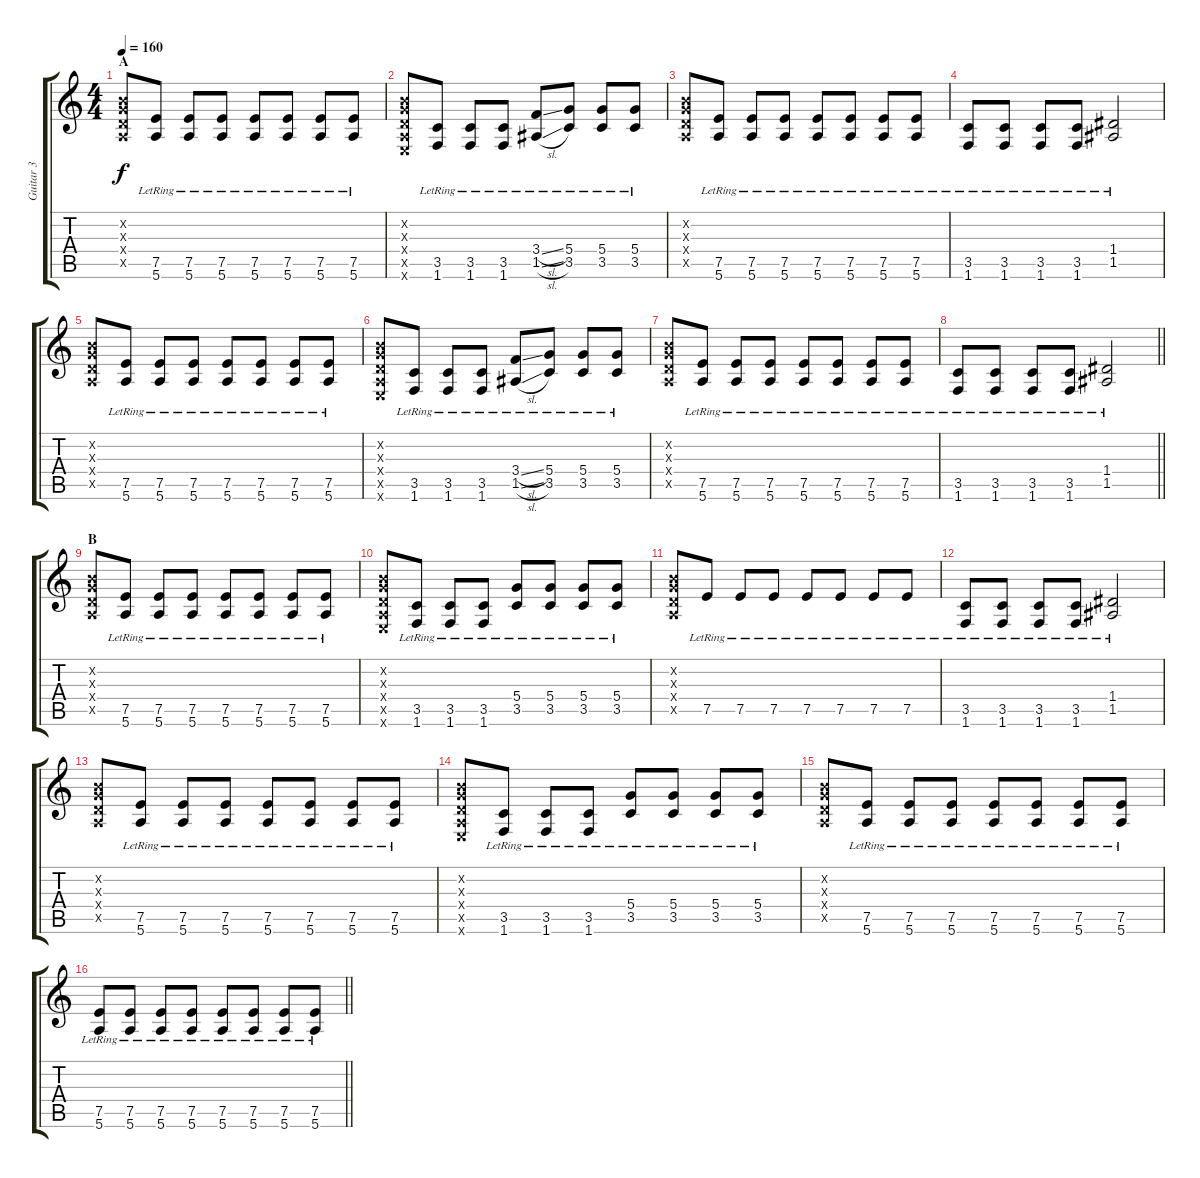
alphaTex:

\track ("Guitar 3" "Guitar 3") {instrument overdrivenguitar}
\staff {score tabs}
\tuning (E4 B3 G3 D3 A2 E2) {hide}
\ts (4 4)
\section ("" "A")
\tempo 160
\clef g2
\ks c
(0.2{x} 0.3{x} 0.4{x} 0.5{x}).8{dy f} (7.5{lr} 5.6{lr}).8 (7.5{lr} 5.6{lr}).8 (7.5{lr} 5.6{lr}).8 (7.5{lr} 5.6{lr}).8 (7.5{lr} 5.6{lr}).8 (7.5{lr} 5.6{lr}).8 (7.5{lr} 5.6{lr}).8 |
(0.2{x} 0.3{x} 0.4{x} 0.5{x} 0.6{x}).8 (3.5{lr} 1.6{lr}).8 (3.5{lr} 1.6{lr}).8 (3.5{lr} 1.6{lr}).8 (3.4{sl lr} 1.5{sl lr}).8 (5.4{lr} 3.5{lr}).8 (5.4{lr} 3.5{lr}).8 (5.4{lr} 3.5{lr}).8 |
(0.2{x} 0.3{x} 0.4{x} 0.5{x}).8 (7.5{lr} 5.6{lr}).8 (7.5{lr} 5.6{lr}).8 (7.5{lr} 5.6{lr}).8 (7.5{lr} 5.6{lr}).8 (7.5{lr} 5.6{lr}).8 (7.5{lr} 5.6{lr}).8 (7.5{lr} 5.6{lr}).8 |
(3.5{lr} 1.6{lr}).8 (3.5{lr} 1.6{lr}).8 (3.5{lr} 1.6{lr}).8 (3.5{lr} 1.6{lr}).8 (1.4{lr} 1.5{lr}).2 |
(0.2{x} 0.3{x} 0.4{x} 0.5{x}).8 (7.5{lr} 5.6{lr}).8 (7.5{lr} 5.6{lr}).8 (7.5{lr} 5.6{lr}).8 (7.5{lr} 5.6{lr}).8 (7.5{lr} 5.6{lr}).8 (7.5{lr} 5.6{lr}).8 (7.5{lr} 5.6{lr}).8 |
(0.2{x} 0.3{x} 0.4{x} 0.5{x} 0.6{x}).8 (3.5{lr} 1.6{lr}).8 (3.5{lr} 1.6{lr}).8 (3.5{lr} 1.6{lr}).8 (3.4{sl lr} 1.5{sl lr}).8 (5.4{lr} 3.5{lr}).8 (5.4{lr} 3.5{lr}).8 (5.4{lr} 3.5{lr}).8 |
(0.2{x} 0.3{x} 0.4{x} 0.5{x}).8 (7.5{lr} 5.6{lr}).8 (7.5{lr} 5.6{lr}).8 (7.5{lr} 5.6{lr}).8 (7.5{lr} 5.6{lr}).8 (7.5{lr} 5.6{lr}).8 (7.5{lr} 5.6{lr}).8 (7.5{lr} 5.6{lr}).8 |
\barLineRight lightlight
(3.5{lr} 1.6{lr}).8 (3.5{lr} 1.6{lr}).8 (3.5{lr} 1.6{lr}).8 (3.5{lr} 1.6{lr}).8 (1.4{lr} 1.5{lr}).2 |
\section ("" "B")
(0.2{x} 0.3{x} 0.4{x} 0.5{x}).8 (7.5{lr} 5.6{lr}).8 (7.5{lr} 5.6{lr}).8 (7.5{lr} 5.6{lr}).8 (7.5{lr} 5.6{lr}).8 (7.5{lr} 5.6{lr}).8 (7.5{lr} 5.6{lr}).8 (7.5{lr} 5.6{lr}).8 |
(0.2{x} 0.3{x} 0.4{x} 0.5{x} 0.6{x}).8 (3.5{lr} 1.6{lr}).8 (3.5{lr} 1.6{lr}).8 (3.5{lr} 1.6{lr}).8 (5.4{lr} 3.5{lr}).8 (5.4{lr} 3.5{lr}).8 (5.4{lr} 3.5{lr}).8 (5.4{lr} 3.5{lr}).8 |
(0.2{x} 0.3{x} 0.4{x} 0.5{x}).8 7.5{lr}.8 7.5{lr}.8 7.5{lr}.8 7.5{lr}.8 7.5{lr}.8 7.5{lr}.8 7.5{lr}.8 |
(3.5{lr} 1.6{lr}).8 (3.5{lr} 1.6{lr}).8 (3.5{lr} 1.6{lr}).8 (3.5{lr} 1.6{lr}).8 (1.4{lr} 1.5{lr}).2 |
(0.2{x} 0.3{x} 0.4{x} 0.5{x}).8 (7.5{lr} 5.6{lr}).8 (7.5{lr} 5.6{lr}).8 (7.5{lr} 5.6{lr}).8 (7.5{lr} 5.6{lr}).8 (7.5{lr} 5.6{lr}).8 (7.5{lr} 5.6{lr}).8 (7.5{lr} 5.6{lr}).8 |
(0.2{x} 0.3{x} 0.4{x} 0.5{x} 0.6{x}).8 (3.5{lr} 1.6{lr}).8 (3.5{lr} 1.6{lr}).8 (3.5{lr} 1.6{lr}).8 (5.4{lr} 3.5{lr}).8 (5.4{lr} 3.5{lr}).8 (5.4{lr} 3.5{lr}).8 (5.4{lr} 3.5{lr}).8 |
(0.2{x} 0.3{x} 0.4{x} 0.5{x}).8 (7.5{lr} 5.6{lr}).8 (7.5{lr} 5.6{lr}).8 (7.5{lr} 5.6{lr}).8 (7.5{lr} 5.6{lr}).8 (7.5{lr} 5.6{lr}).8 (7.5{lr} 5.6{lr}).8 (7.5{lr} 5.6{lr}).8 |
\barLineRight lightlight
(7.5{lr} 5.6{lr}).8 (7.5{lr} 5.6{lr}).8 (7.5{lr} 5.6{lr}).8 (7.5{lr} 5.6{lr}).8 (7.5{lr} 5.6{lr}).8 (7.5{lr} 5.6{lr}).8 (7.5{lr} 5.6{lr}).8 (7.5{lr} 5.6{lr}).8
